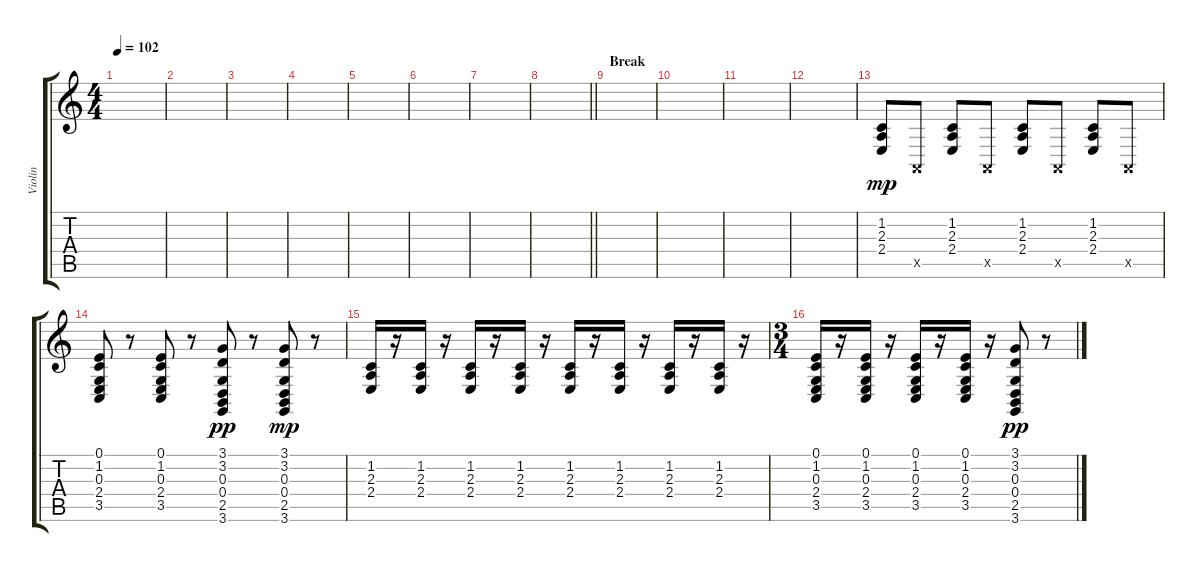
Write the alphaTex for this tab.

\track ("Violin" "Violin") {instrument stringensemble1}
\staff {score tabs}
\tuning (E4 B3 G3 D3 A2 E2) {hide}
\ts (4 4)
\tempo 102
\clef g2
\ks c
|
|
|
|
|
|
|
\barLineRight lightlight
|
\section ("" "Break")
|
|
|
|
(1.2 2.3 2.4).8{dy mp} 0.5{x}.8 (1.2 2.3 2.4).8 0.5{x}.8 (1.2 2.3 2.4).8 0.5{x}.8 (1.2 2.3 2.4).8 0.5{x}.8 |
(0.1 1.2 0.3 2.4 3.5).8 r.8 (0.1 1.2 0.3 2.4 3.5).8 r.8 (3.1 3.2 0.3 0.4 2.5 3.6).8{dy pp} r.8 (3.1 3.2 0.3 0.4 2.5 3.6).8{dy mp} r.8 |
(1.2 2.3 2.4).16 r.16 (1.2 2.3 2.4).16 r.16 (1.2 2.3 2.4).16 r.16 (1.2 2.3 2.4).16 r.16 (1.2 2.3 2.4).16 r.16 (1.2 2.3 2.4).16 r.16 (1.2 2.3 2.4).16 r.16 (1.2 2.3 2.4).16 r.16 |
\ts (3 4)
(0.1 1.2 0.3 2.4 3.5).16 r.16 (0.1 1.2 0.3 2.4 3.5).16 r.16 (0.1 1.2 0.3 2.4 3.5).16 r.16 (0.1 1.2 0.3 2.4 3.5).16 r.16 (3.1 3.2 0.3 0.4 2.5 3.6).8{dy pp} r.8
